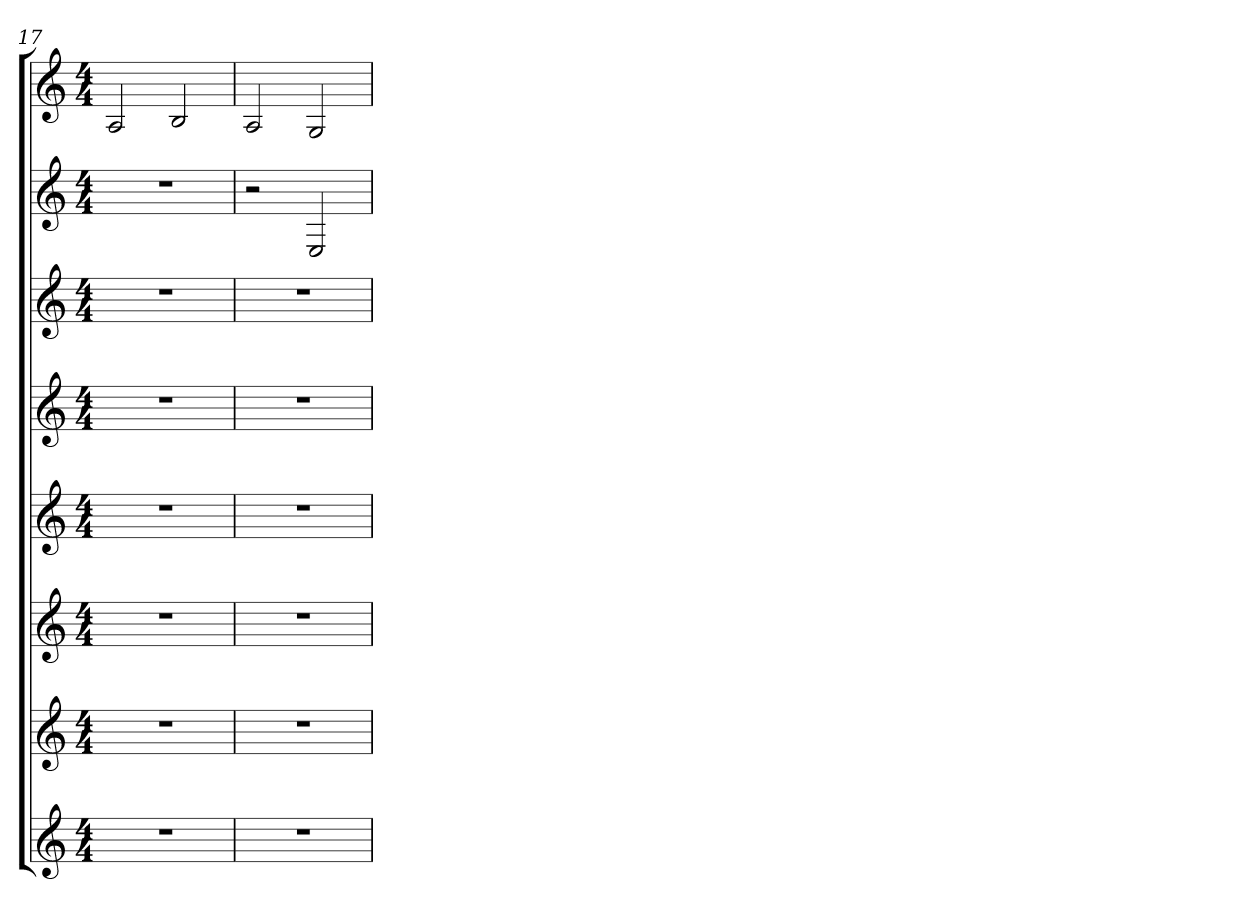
**kern	**kern	**kern	**kern	**kern	**kern	**kern	**kern
*part8	*part7	*part6	*part5	*part4	*part3	*part2	*part1
*staff8	*staff7	*staff6	*staff5	*staff4	*staff3	*staff2	*staff1
*clefG2	*clefG2	*clefG2	*clefG2	*clefG2	*clefG2	*clefG2	*clefG2
*k[]	*k[]	*k[]	*k[]	*k[]	*k[]	*k[]	*k[]
*M4/4	*M4/4	*M4/4	*M4/4	*M4/4	*M4/4	*M4/4	*M4/4
=17	=17	=17	=17	=17	=17	=17	=17
1r	1r	1r	1r	1r	1r	1r	2A/
.	.	.	.	.	.	.	2B/
=18	=18	=18	=18	=18	=18	=18	=18
1r	1r	1r	1r	1r	1r	2r	2A/
.	.	.	.	.	.	2E/	2G/
=	=	=	=	=	=	=	=
*-	*-	*-	*-	*-	*-	*-	*-
